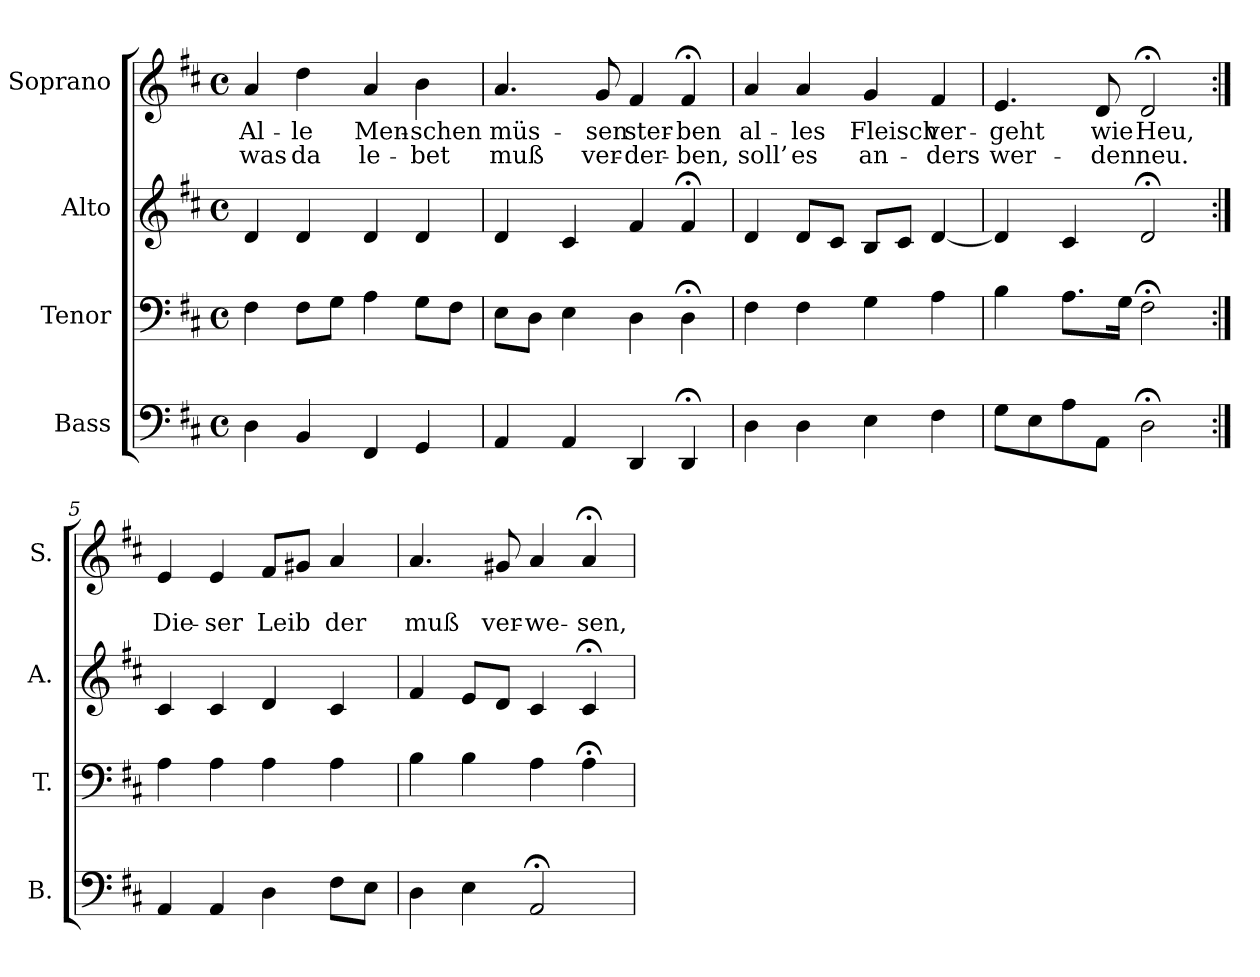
**kern	**kern	**kern	**kern	**text	**text
*part4	*part3	*part2	*part1	*part1	*part1
*staff4	*staff3	*staff2	*staff1	*staff1	*staff1
*I"Bass	*I"Tenor	*I"Alto	*I"Soprano	*	*
*I'B.	*I'T.	*I'A.	*I'S.	*	*
*clefF4	*clefF4	*clefG2	*clefG2	*	*
*k[f#c#]	*k[f#c#]	*k[f#c#]	*k[f#c#]	*	*
*D:	*D:	*D:	*D:	*	*
*M4/4	*M4/4	*M4/4	*M4/4	*	*
*met(c)	*met(c)	*met(c)	*met(c)	*	*
=1	=1	=1	=1	=1	=1
4D\	4F#\	4d/	4a/	Al-	was
4BB/	8F#\L	4d/	4dd\	-le	da
.	8G\J	.	.	.	.
4FF#/	4A\	4d/	4a/	Men-	le-
4GG/	8G\L	4d/	4b\	-schen	-bet
.	8F#\J	.	.	.	.
=2	=2	=2	=2	=2	=2
4AA/	8E\L	4d/	4.a/	müs-	muß
.	8D\J	.	.	.	.
4AA/	4E\	4c#/	.	.	.
.	.	.	8g/	-sen	ver-
4DD/	4D\	4f#/	4f#/	ster-	-der-
4DD;</	4D;<\	4f#;</	4f#;</	-ben	-ben,
=3	=3	=3	=3	=3	=3
4D\	4F#\	4d/	4a/	al-	soll’
4D\	4F#\	8d/L	4a/	-les	es
.	.	8c#/J	.	.	.
4E\	4G\	8B/L	4g/	Fleisch	an-
.	.	8c#/J	.	.	.
4F#\	4A\	[4d/	4f#/	ver-	-ders
=4	=4	=4	=4	=4	=4
8G\L	4B\	4d/]	4.e/	-geht	wer-
8E\	.	.	.	.	.
8A\	8.A\L	4c#/	.	.	.
8AA\J	.	.	8d/	wie	-den
.	16G\Jk	.	.	.	.
2D;<\	2F#;<\	2d;</	2d;</	Heu,	neu.
!!LO:LB:g=z
=5:|!	=5:|!	=5:|!	=5:|!	=5:|!	=5:|!
4AA/	4A\	4c#/	4e/	.	Die-
4AA/	4A\	4c#/	4e/	.	-ser
4D\	4A\	4d/	8f#/L	.	Leib
.	.	.	8g#X/J	.	.
8F#\L	4A\	4c#/	4a/	.	der
8E\J	.	.	.	.	.
=6	=6	=6	=6	=6	=6
4D\	4B\	4f#/	4.a/	.	muß
4E\	4B\	8e/L	.	.	.
.	.	8d/J	8g#X/	.	ver-
2AA;</	4A\	4c#/	4a/	.	-we-
.	4A;<\	4c#;</	4a;</	.	-sen,
=	=	=	=	=	=
*-	*-	*-	*-	*-	*-
